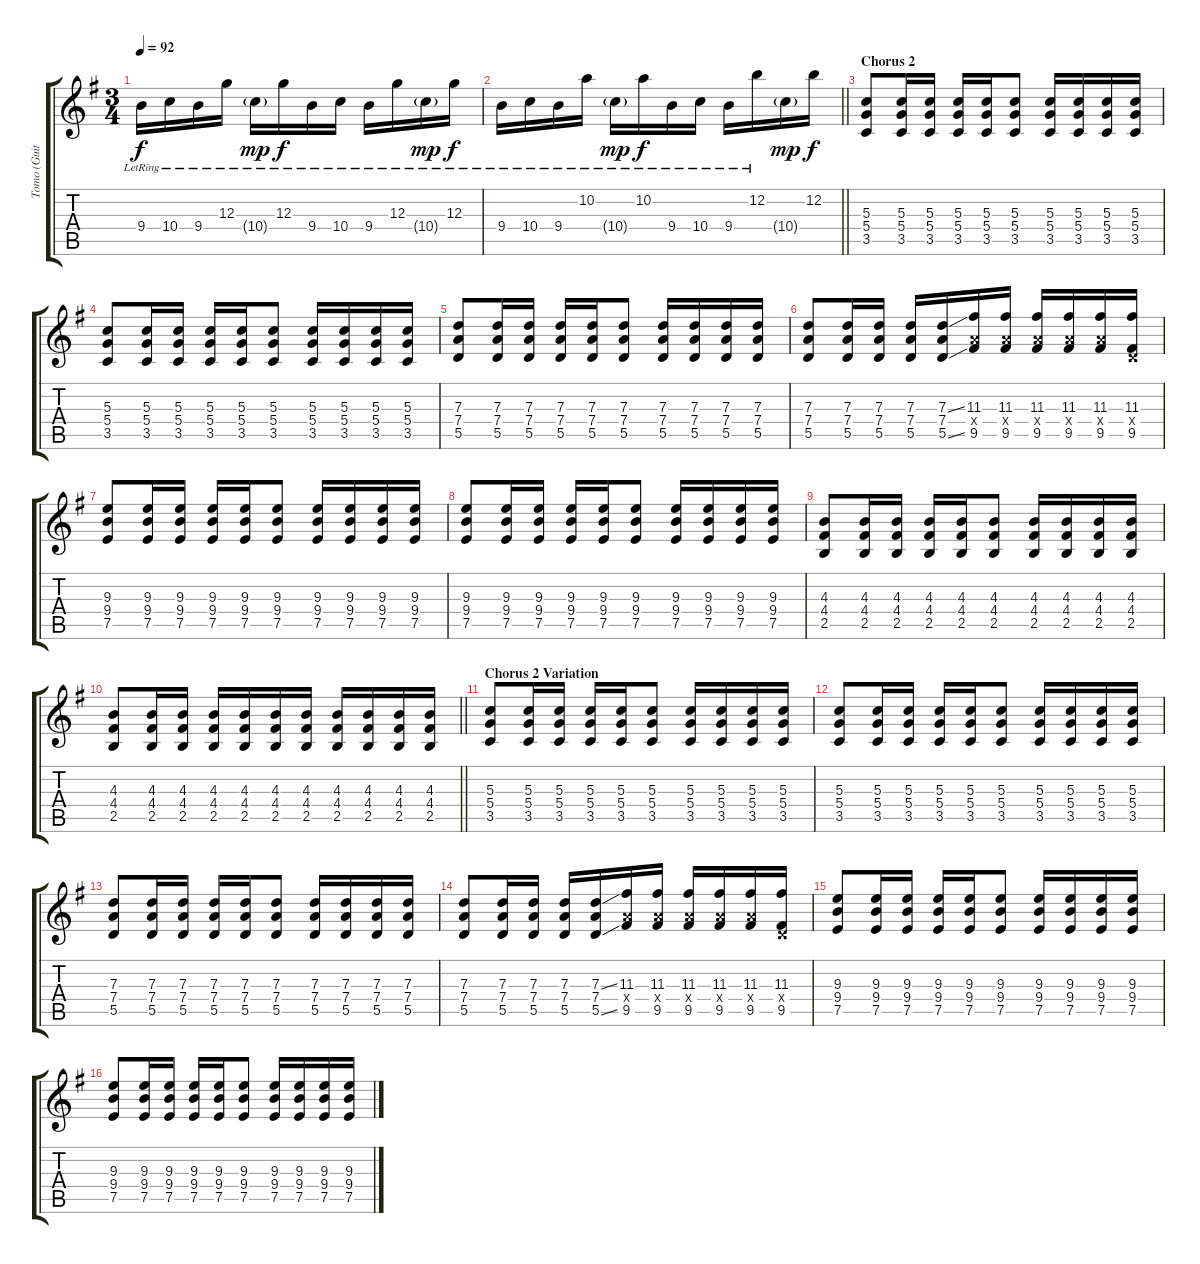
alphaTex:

\track ("Tomo (Guitar 1)" "Tomo (Guit") {instrument electricguitarclean}
\staff {score tabs}
\tuning (E4 B3 G3 D3 A2 E2) {hide}
\ts (3 4)
\tempo 92
\clef g2
\ks g
9.4{lr}.16{dy f} 10.4{lr}.16 9.4{lr}.16 12.3{lr}.16 10.4{g lr}.16{dy mp} 12.3{lr}.16{dy f} 9.4{lr}.16 10.4{lr}.16 9.4{lr}.16 12.3{lr}.16 10.4{g lr}.16{dy mp} 12.3{lr}.16{dy f} |
\barLineRight lightlight
9.4{lr}.16 10.4{lr}.16 9.4{lr}.16 10.2{lr}.16 10.4{g lr}.16{dy mp} 10.2{lr}.16{dy f} 9.4{lr}.16 10.4{lr}.16 9.4{lr}.16 12.2{lr}.16 10.4{g}.16{dy mp} 12.2.16{dy f} |
\section ("" "Chorus 2")
(5.3 5.4 3.5).8{volume 12 instrument overdrivenguitar} (5.3 5.4 3.5).16 (5.3 5.4 3.5).16 (5.3 5.4 3.5).16 (5.3 5.4 3.5).16 (5.3 5.4 3.5).8 (5.3 5.4 3.5).16 (5.3 5.4 3.5).16 (5.3 5.4 3.5).16 (5.3 5.4 3.5).16 |
(5.3 5.4 3.5).8 (5.3 5.4 3.5).16 (5.3 5.4 3.5).16 (5.3 5.4 3.5).16 (5.3 5.4 3.5).16 (5.3 5.4 3.5).8 (5.3 5.4 3.5).16 (5.3 5.4 3.5).16 (5.3 5.4 3.5).16 (5.3 5.4 3.5).16 |
(7.3 7.4 5.5).8 (7.3 7.4 5.5).16 (7.3 7.4 5.5).16 (7.3 7.4 5.5).16 (7.3 7.4 5.5).16 (7.3 7.4 5.5).8 (7.3 7.4 5.5).16 (7.3 7.4 5.5).16 (7.3 7.4 5.5).16 (7.3 7.4 5.5).16 |
(7.3 7.4 5.5).8 (7.3 7.4 5.5).16 (7.3 7.4 5.5).16 (7.3 7.4 5.5).16 (7.3{ss} 7.4 5.5{ss}).16 (11.3 7.4{x} 9.5).16 (11.3 7.4{x} 9.5).16 (11.3 7.4{x} 9.5).16 (11.3 7.4{x} 9.5).16 (11.3 7.4{x} 9.5).16 (11.3 0.4{x} 9.5).16 |
(9.3 9.4 7.5).8 (9.3 9.4 7.5).16 (9.3 9.4 7.5).16 (9.3 9.4 7.5).16 (9.3 9.4 7.5).16 (9.3 9.4 7.5).8 (9.3 9.4 7.5).16 (9.3 9.4 7.5).16 (9.3 9.4 7.5).16 (9.3 9.4 7.5).16 |
(9.3 9.4 7.5).8 (9.3 9.4 7.5).16 (9.3 9.4 7.5).16 (9.3 9.4 7.5).16 (9.3 9.4 7.5).16 (9.3 9.4 7.5).8 (9.3 9.4 7.5).16 (9.3 9.4 7.5).16 (9.3 9.4 7.5).16 (9.3 9.4 7.5).16 |
(4.3 4.4 2.5).8 (4.3 4.4 2.5).16 (4.3 4.4 2.5).16 (4.3 4.4 2.5).16 (4.3 4.4 2.5).16 (4.3 4.4 2.5).8 (4.3 4.4 2.5).16 (4.3 4.4 2.5).16 (4.3 4.4 2.5).16 (4.3 4.4 2.5).16 |
\barLineRight lightlight
(4.3 4.4 2.5).8 (4.3 4.4 2.5).16 (4.3 4.4 2.5).16 (4.3 4.4 2.5).16 (4.3 4.4 2.5).16 (4.3 4.4 2.5).16 (4.3 4.4 2.5).16 (4.3 4.4 2.5).16 (4.3 4.4 2.5).16 (4.3 4.4 2.5).16 (4.3 4.4 2.5).16 |
\section ("" "Chorus 2 Variation")
(5.3 5.4 3.5).8 (5.3 5.4 3.5).16 (5.3 5.4 3.5).16 (5.3 5.4 3.5).16 (5.3 5.4 3.5).16 (5.3 5.4 3.5).8 (5.3 5.4 3.5).16 (5.3 5.4 3.5).16 (5.3 5.4 3.5).16 (5.3 5.4 3.5).16 |
(5.3 5.4 3.5).8 (5.3 5.4 3.5).16 (5.3 5.4 3.5).16 (5.3 5.4 3.5).16 (5.3 5.4 3.5).16 (5.3 5.4 3.5).8 (5.3 5.4 3.5).16 (5.3 5.4 3.5).16 (5.3 5.4 3.5).16 (5.3 5.4 3.5).16 |
(7.3 7.4 5.5).8 (7.3 7.4 5.5).16 (7.3 7.4 5.5).16 (7.3 7.4 5.5).16 (7.3 7.4 5.5).16 (7.3 7.4 5.5).8 (7.3 7.4 5.5).16 (7.3 7.4 5.5).16 (7.3 7.4 5.5).16 (7.3 7.4 5.5).16 |
(7.3 7.4 5.5).8 (7.3 7.4 5.5).16 (7.3 7.4 5.5).16 (7.3 7.4 5.5).16 (7.3{ss} 7.4 5.5{ss}).16 (11.3 7.4{x} 9.5).16 (11.3 7.4{x} 9.5).16 (11.3 7.4{x} 9.5).16 (11.3 7.4{x} 9.5).16 (11.3 7.4{x} 9.5).16 (11.3 0.4{x} 9.5).16 |
(9.3 9.4 7.5).8 (9.3 9.4 7.5).16 (9.3 9.4 7.5).16 (9.3 9.4 7.5).16 (9.3 9.4 7.5).16 (9.3 9.4 7.5).8 (9.3 9.4 7.5).16 (9.3 9.4 7.5).16 (9.3 9.4 7.5).16 (9.3 9.4 7.5).16 |
(9.3 9.4 7.5).8 (9.3 9.4 7.5).16 (9.3 9.4 7.5).16 (9.3 9.4 7.5).16 (9.3 9.4 7.5).16 (9.3 9.4 7.5).8 (9.3 9.4 7.5).16 (9.3 9.4 7.5).16 (9.3 9.4 7.5).16 (9.3 9.4 7.5).16
